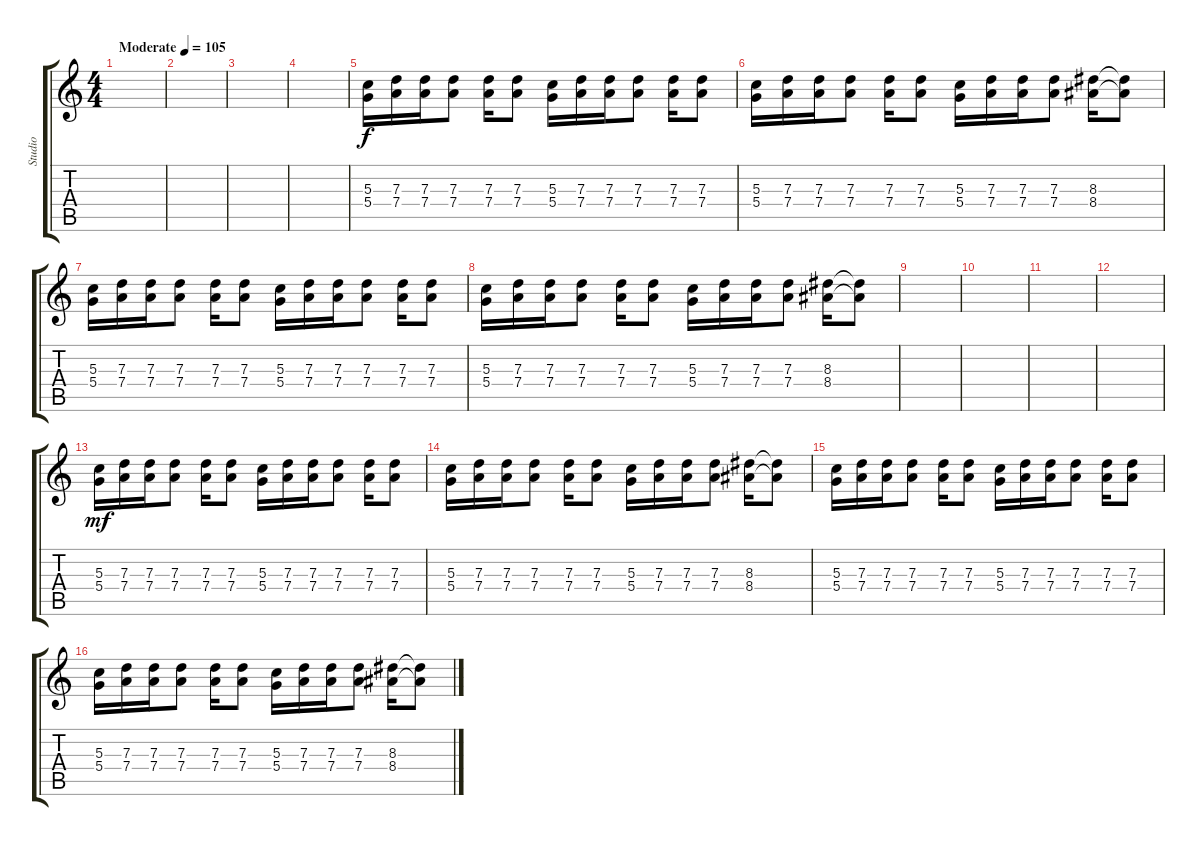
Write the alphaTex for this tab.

\track ("Studio" "Studio") {instrument distortionguitar}
\staff {score tabs}
\tuning (E4 B3 G3 D3 A2 D2) {hide}
\ts (4 4)
\tempo (105 "Moderate")
\clef g2
\ks c
|
|
|
|
(5.3 5.4).16 (7.3 7.4).16 (7.3 7.4).16 (7.3 7.4).8 (7.3 7.4).16 (7.3 7.4).8 (5.3 5.4).16 (7.3 7.4).16 (7.3 7.4).16 (7.3 7.4).8 (7.3 7.4).16 (7.3 7.4).8 |
(5.3 5.4).16 (7.3 7.4).16 (7.3 7.4).16 (7.3 7.4).8 (7.3 7.4).16 (7.3 7.4).8 (5.3 5.4).16 (7.3 7.4).16 (7.3 7.4).16 (7.3 7.4).8 (8.3 8.4).16 (8.3{t} 8.4{t}).8 |
(5.3 5.4).16 (7.3 7.4).16 (7.3 7.4).16 (7.3 7.4).8 (7.3 7.4).16 (7.3 7.4).8 (5.3 5.4).16 (7.3 7.4).16 (7.3 7.4).16 (7.3 7.4).8 (7.3 7.4).16 (7.3 7.4).8 |
(5.3 5.4).16 (7.3 7.4).16 (7.3 7.4).16 (7.3 7.4).8 (7.3 7.4).16 (7.3 7.4).8 (5.3 5.4).16 (7.3 7.4).16 (7.3 7.4).16 (7.3 7.4).8 (8.3 8.4).16 (8.3{t} 8.4{t}).8 |
|
|
|
|
(5.3 5.4).16{dy mf} (7.3 7.4).16 (7.3 7.4).16 (7.3 7.4).8 (7.3 7.4).16 (7.3 7.4).8 (5.3 5.4).16 (7.3 7.4).16 (7.3 7.4).16 (7.3 7.4).8 (7.3 7.4).16 (7.3 7.4).8 |
(5.3 5.4).16 (7.3 7.4).16 (7.3 7.4).16 (7.3 7.4).8 (7.3 7.4).16 (7.3 7.4).8 (5.3 5.4).16 (7.3 7.4).16 (7.3 7.4).16 (7.3 7.4).8 (8.3 8.4).16 (8.3{t} 8.4{t}).8 |
(5.3 5.4).16 (7.3 7.4).16 (7.3 7.4).16 (7.3 7.4).8 (7.3 7.4).16 (7.3 7.4).8 (5.3 5.4).16 (7.3 7.4).16 (7.3 7.4).16 (7.3 7.4).8 (7.3 7.4).16 (7.3 7.4).8 |
(5.3 5.4).16 (7.3 7.4).16 (7.3 7.4).16 (7.3 7.4).8 (7.3 7.4).16 (7.3 7.4).8 (5.3 5.4).16 (7.3 7.4).16 (7.3 7.4).16 (7.3 7.4).8 (8.3 8.4).16 (8.3{t} 8.4{t}).8
